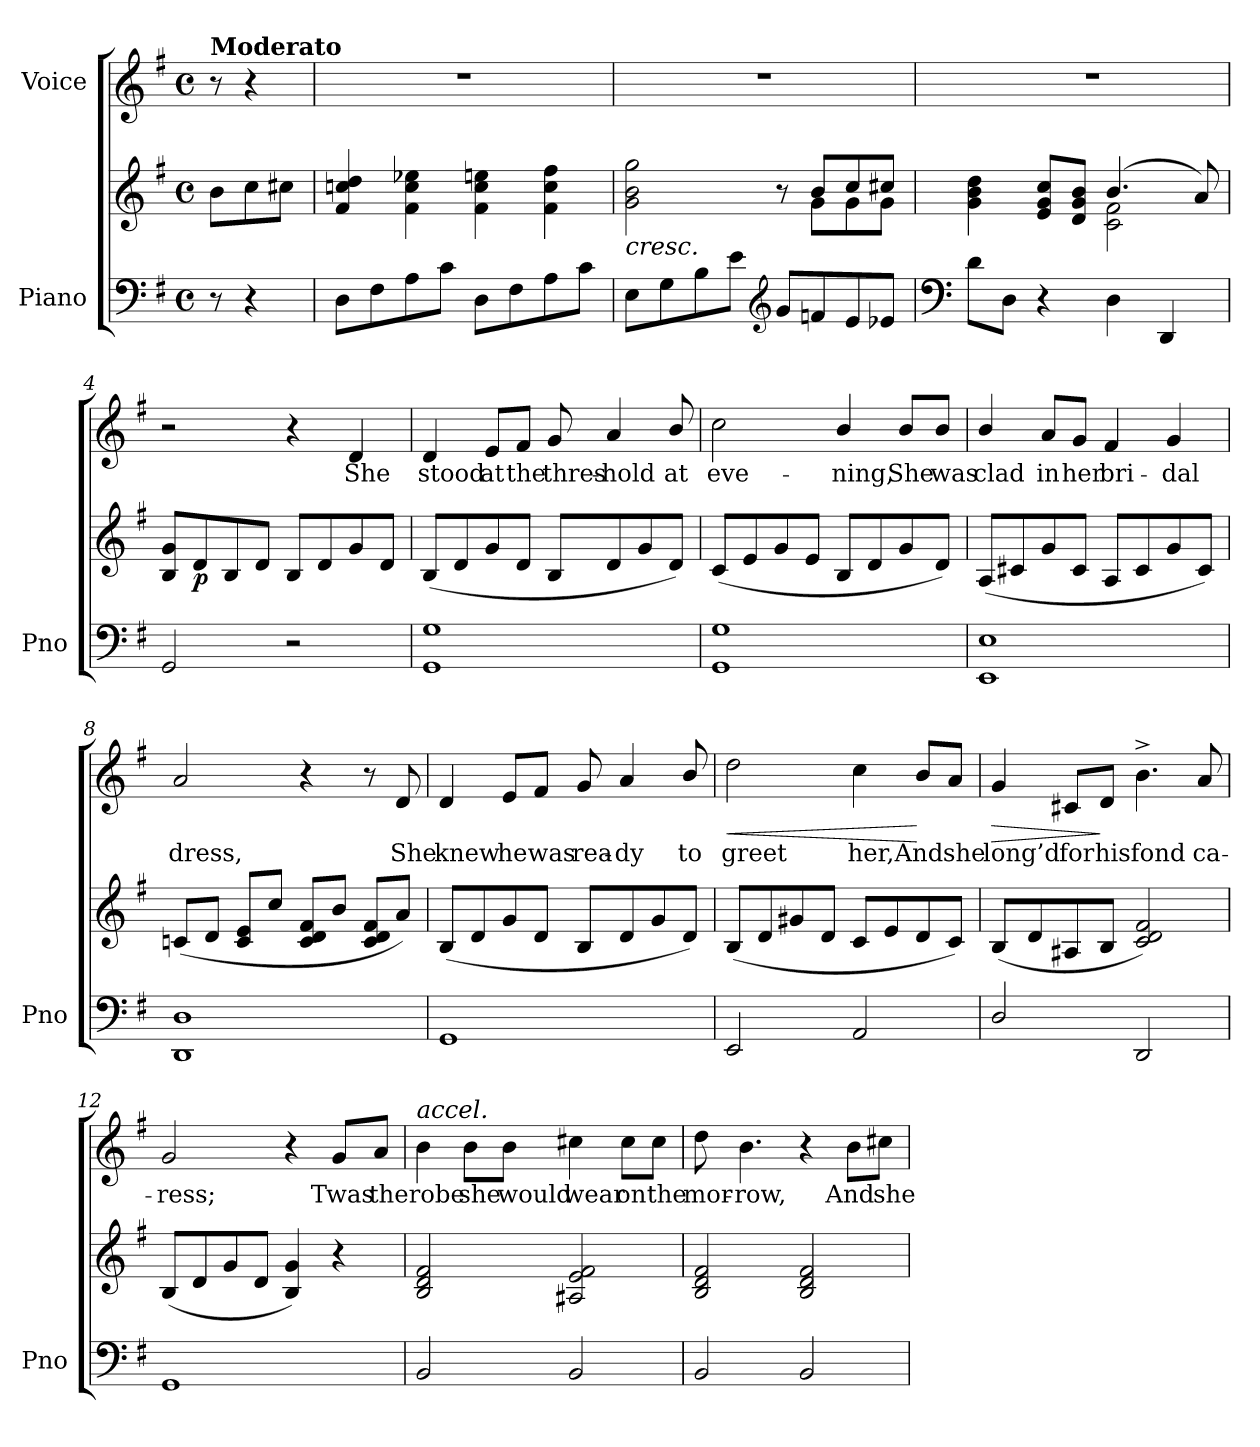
**kern	**kern	**dynam	**kern	**text	**dynam
*part2	*part2	*part2	*part1	*part1	*part1
*staff3	*staff2	*staff2/3	*staff1	*staff1	*staff1
*I"Piano	*	*	*I"Voice	*	*
*I'Pno	*	*	*	*	*
*clefF4	*clefG2	*	*clefG2	*	*
*k[f#]	*k[f#]	*	*k[f#]	*	*
*M4/4	*M4/4	*	*M4/4	*	*
*met(c)	*met(c)	*	*met(c)	*	*
=	=	=	=	=	=
!	!	!	!LO:TX:a:B:t=Moderato	!	!
8r	8b\L	.	8r	.	.
4r	8cc\	.	4r	.	.
.	8cc#X\J	.	.	.	.
=1	=1	=1	=1	=1	=1
8D\L	4f#/ 4ccn/ 4dd/	.	1r	.	.
8F#\	.	.	.	.	.
8A\	4f#\ 4cc\ 4ee-X\	.	.	.	.
8c\J	.	.	.	.	.
8D\L	4f#\ 4cc\ 4een\	.	.	.	.
8F#\	.	.	.	.	.
8A\	4f#\ 4cc\ 4ff#\	.	.	.	.
8c\J	.	.	.	.	.
=2	=2	=2	=2	=2	=2
*	*^	*	*	*	*
!	!LO:TX:b:i:t=cresc.	!	!	!	!	!
8E\L	2g\ 2b\ 2gg\	2ryy	.	1r	.	.
8G\	.	.	.	.	.	.
8B\	.	.	.	.	.	.
8e\J	.	.	.	.	.	.
*clefG2	*	*	*	*	*	*
8g/L	8r	8ryy	.	.	.	.
8fn/	8b/L	8g\L	.	.	.	.
8e/	8cc/	8g\	.	.	.	.
8e-X/J	8cc#X/J	8g\J	.	.	.	.
=3	=3	=3	=3	=3	=3	=3
*clefF4	*	*	*	*	*	*
8d\L	4g\ 4b\ 4dd\	2ryy	.	1r	.	.
8D\J	.	.	.	.	.	.
4r	8e/ 8g/ 8cc/L	.	.	.	.	.
.	8d/ 8g/ 8b/J	.	.	.	.	.
4D\	(4.b/	2c\ 2f#\	.	.	.	.
4DD/	.	.	.	.	.	.
.	8a/)	.	.	.	.	.
*	*v	*v	*	*	*	*
=4	=4	=4	=4	=4	=4
2GG/	8B/ 8g/L	.	2r	.	.
!	!	!LO:DY:b	!	!	!
.	8d/	p	.	.	.
.	8B/	.	.	.	.
.	8d/J	.	.	.	.
2r	8B/L	.	4r	.	.
.	8d/	.	.	.	.
.	8g/	.	4d/	She	.
.	8d/J	.	.	.	.
=5	=5	=5	=5	=5	=5
1GG 1G	(8B/L	.	4d/	stood	.
.	8d/	.	.	.	.
.	8g/	.	8e/L	at	.
.	8d/J	.	8f#/J	the	.
.	8B/L	.	8g/	thres-	.
.	8d/	.	4a/	-hold	.
.	8g/	.	.	.	.
.	8d/J)	.	8b/	at	.
=6	=6	=6	=6	=6	=6
1GG 1G	(8c/L	.	2cc\	eve-	.
.	8e/	.	.	.	.
.	8g/	.	.	.	.
.	8e/J	.	.	.	.
.	8B/L	.	4b/	-ning,	.
.	8d/	.	.	.	.
.	8g/	.	8b/L	She	.
.	8d/J)	.	8b/J	was	.
=7	=7	=7	=7	=7	=7
1EE 1E	(8A/L	.	4b/	clad	.
.	8c#X/	.	.	.	.
.	8g/	.	8a/L	in	.
.	8c#/J	.	8g/J	her	.
.	8A/L	.	4f#/	bri-	.
.	8c#/	.	.	.	.
.	8g/	.	4g/	-dal	.
.	8c#/J)	.	.	.	.
=8	=8	=8	=8	=8	=8
1DD 1D	(8cn/L	.	2a/	dress,	.
.	8d/J	.	.	.	.
.	8c/ 8e/L	.	.	.	.
.	8cc/J	.	.	.	.
.	8c/ 8d/ 8f#/L	.	4r	.	.
.	8b/J	.	.	.	.
.	8c/ 8d/ 8f#/L	.	8r	.	.
.	8a/J)	.	8d/	She	.
=9	=9	=9	=9	=9	=9
1GG	(8B/L	.	4d/	knew	.
.	8d/	.	.	.	.
.	8g/	.	8e/L	he	.
.	8d/J	.	8f#/J	was	.
.	8B/L	.	8g/	rea-	.
.	8d/	.	4a/	-dy	.
.	8g/	.	.	.	.
.	8d/J)	.	8b/	to	.
=10	=10	=10	=10	=10	=10
!	!	!	!	!	!LO:HP:b
2EE/	(8B/L	.	2dd\	greet	<
.	8d/	.	.	.	.
.	8g#X/	.	.	.	.
.	8d/J	.	.	.	.
2AA/	8c/L	.	4cc\	her,	.
.	8e/	.	.	.	.
.	8d/	.	8b/L	And	[
.	8c/J)	.	8a/J	she	.
=11	=11	=11	=11	=11	=11
!	!	!	!	!	!LO:HP:b
2D/	(8B/L	.	4g/	long’d	>
.	8d/	.	.	.	.
.	8A#X/	.	8c#X/L	for	.
.	8B/J	.	8d/J	his	]
2DD/	2c/ 2d/ 2f#/)	.	4.b^\	fond	.
.	.	.	8a/	ca-	.
=12	=12	=12	=12	=12	=12
1GG	(8B/L	.	2g/	-ress;	.
.	8d/	.	.	.	.
.	8g/	.	.	.	.
.	8d/J	.	.	.	.
.	4B/ 4g/)	.	4r	.	.
.	4r	.	8g/L	Twas	.
.	.	.	8a/J	the	.
=13	=13	=13	=13	=13	=13
!	!	!	!LO:TX:i:t=accel.	!	!
2BB/	2B/ 2d/ 2f#/	.	4b\	robe	.
.	.	.	8b\L	she	.
.	.	.	8b\J	would	.
2BB/	2A#X/ 2e/ 2f#/	.	4cc#X\	wear	.
.	.	.	8cc#\L	on	.
.	.	.	8cc#\J	the	.
=14	=14	=14	=14	=14	=14
2BB/	2B/ 2d/ 2f#/	.	8dd\	mor-	.
.	.	.	4.b\	-row,	.
2BB/	2B/ 2d/ 2f#/	.	4r	.	.
.	.	.	8b\L	And	.
.	.	.	8cc#X\J	she	.
=	=	=	=	=	=
*-	*-	*-	*-	*-	*-
